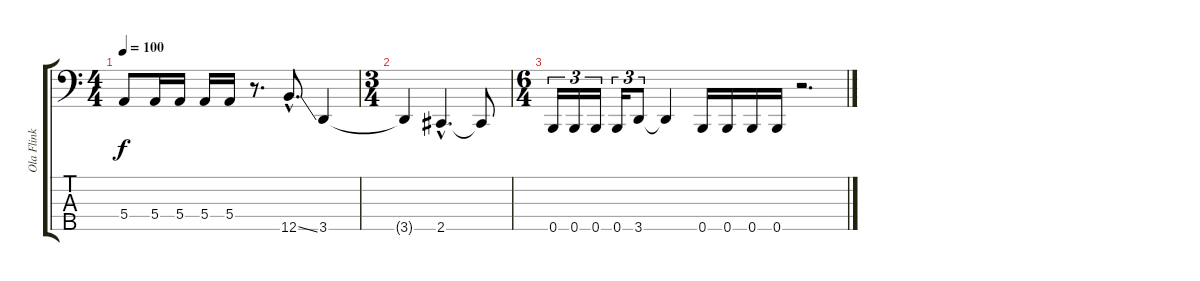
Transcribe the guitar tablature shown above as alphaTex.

\track ("Ola Flink" "Ola Flink") {instrument electricbassfinger}
\staff {score tabs}
\tuning (G2 D2 A1 E1 B0) {hide}
\ts (4 4)
\tempo 100
\clef f4
\ks c
5.4.8{dy f} 5.4.16 5.4.16 5.4.16 5.4.16 r.8{d} 12.5{ss hac}.8{d} 3.5.4 |
\ts (3 4)
3.5{t}.4 2.5{hac}.4{d} 2.5{t}.8 |
\ts (6 4)
0.5.16{tu (3 2)} 0.5.16{tu (3 2)} 0.5.16{tu (3 2)} 0.5.16{tu (3 2)} 3.5.8{tu (3 2)} 3.5{t}.4 0.5.16 0.5.16 0.5.16 0.5.16 r.2{d}
